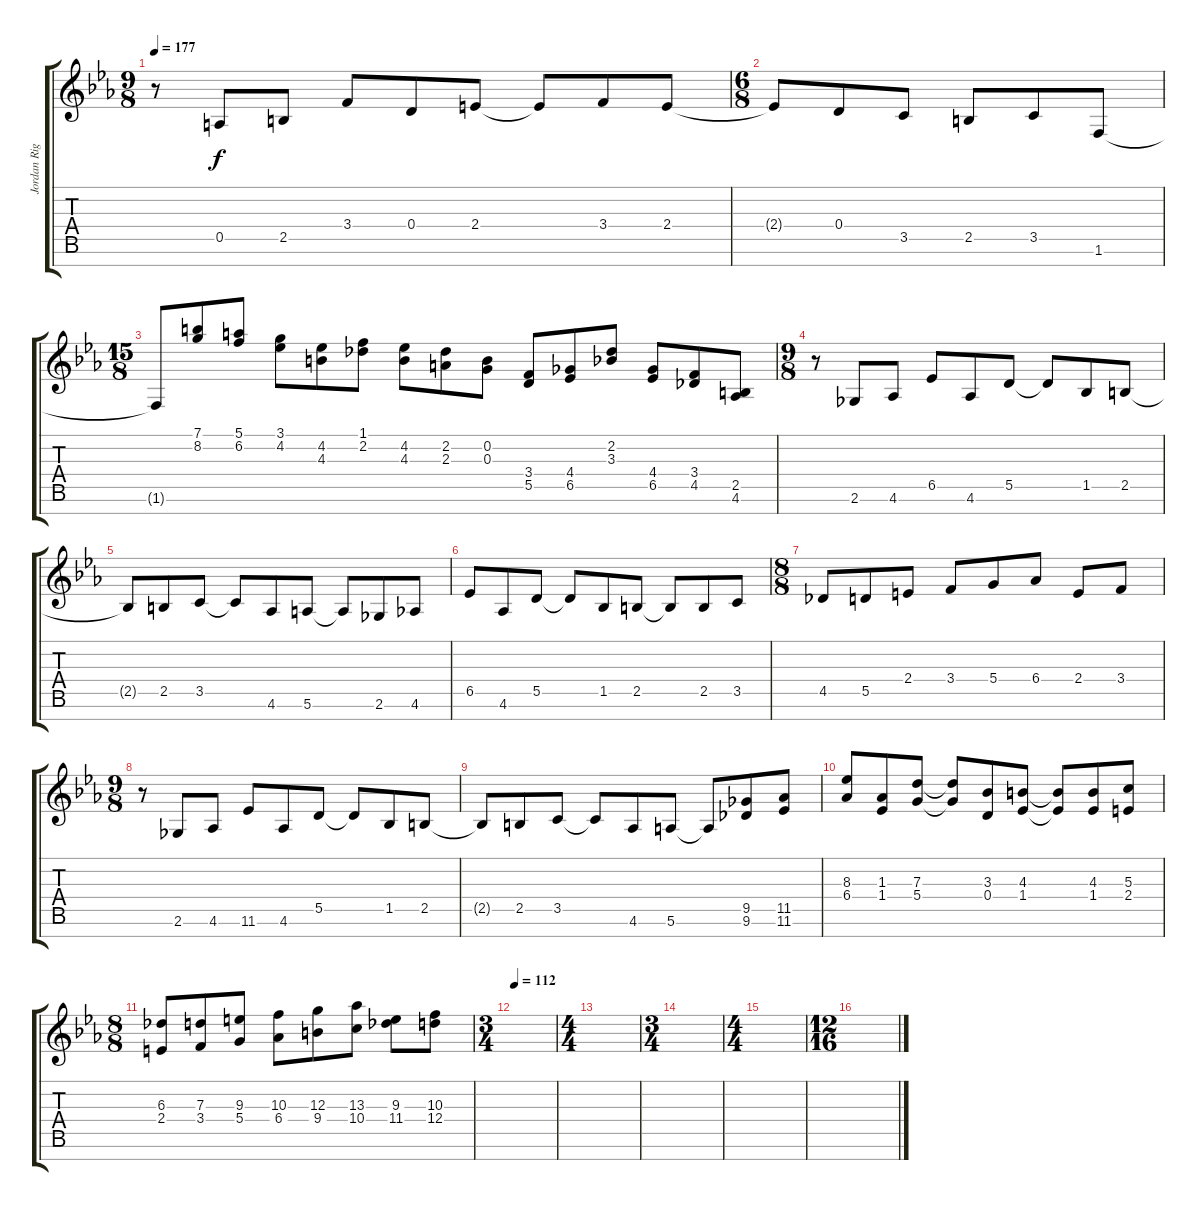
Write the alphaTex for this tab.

\track ("Jordan Right Hand" "Jordan Rig") {instrument fx1rain}
\staff {score tabs}
\tuning (E5 B4 G4 D4 A3 E3 B2) {hide}
\ts (9 8)
\tempo 177
\clef g2
\ks eb
r.8{dy f} 0.5.8 2.5.8 3.4.8 0.4.8 2.4.8 2.4{t}.8 3.4.8 2.4.8 |
\ts (6 8)
2.4{t}.8 0.4.8 3.5.8 2.5.8 3.5.8 1.6.8 |
\ts (15 8)
1.6{t}.8 (7.1 8.2).8 (5.1 6.2).8 (3.1 4.2).8 (4.2 4.3).8 (1.1 2.2).8 (4.2 4.3).8 (2.2 2.3).8 (0.2 0.3).8 (3.4 5.5).8 (4.4 6.5).8 (2.2 3.3).8 (4.4 6.5).8 (3.4 4.5).8 (2.5 4.6).8 |
\ts (9 8)
r.8 2.6.8 4.6.8 6.5.8 4.6.8 5.5.8 5.5{t}.8 1.5.8 2.5.8 |
2.5{t}.8 2.5.8 3.5.8 3.5{t}.8 4.6.8 5.6.8 5.6{t}.8 2.6.8 4.6.8 |
6.5.8 4.6.8 5.5.8 5.5{t}.8 1.5.8 2.5.8 2.5{t}.8 2.5.8 3.5.8 |
\ts (8 8)
4.5.8 5.5.8 2.4.8 3.4.8 5.4.8 6.4.8 2.4.8 3.4.8 |
\ts (9 8)
r.8{volume 10} 2.6.8 4.6.8 11.6.8 4.6.8 5.5.8 5.5{t}.8 1.5.8 2.5.8 |
2.5{t}.8 2.5.8 3.5.8 3.5{t}.8 4.6.8 5.6.8 5.6{t}.8 (9.5 9.6).8 (11.5 11.6).8 |
(8.3 6.4).8{volume 8} (1.3 1.4).8 (7.3 5.4).8 (7.3{t} 5.4{t}).8 (3.3 0.4).8 (4.3 1.4).8 (4.3{t} 1.4{t}).8 (4.3 1.4).8 (5.3 2.4).8 |
\ts (8 8)
(6.3 2.4).8 (7.3 3.4).8 (9.3 5.4).8 (10.3 6.4).8 (12.3 9.4).8 (13.3 10.4).8 (9.3 11.4).8 (10.3 12.4).8 |
\ts (3 4)
\tempo 112
|
\ts (4 4)
|
\ts (3 4)
|
\ts (4 4)
|
\ts (12 16)
